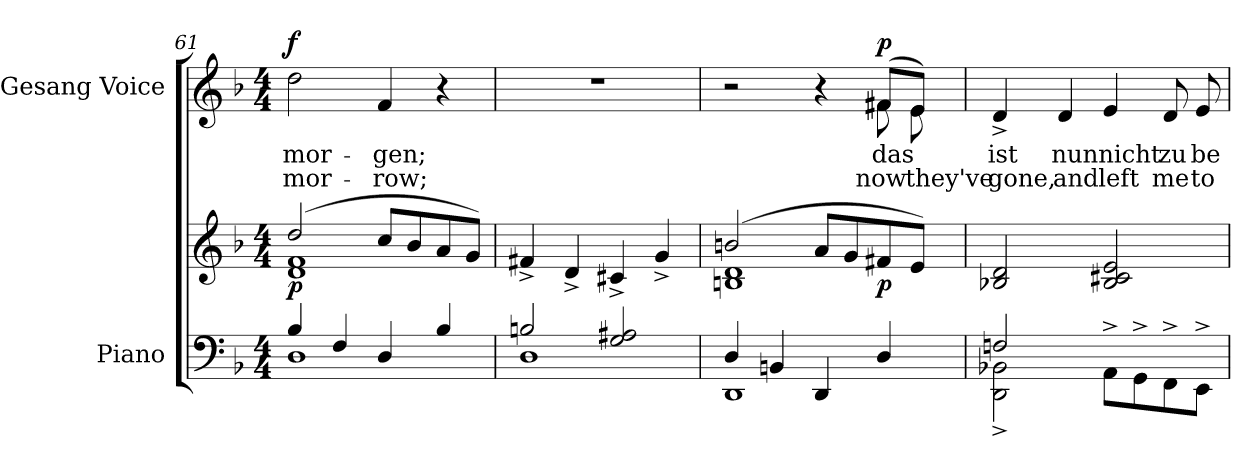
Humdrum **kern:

**kern	**kern	**dynam	**kern	**text	**text	**dynam
*part2	*part2	*part2	*part1	*part1	*part1	*part1
*staff3	*staff2	*staff2/3	*staff1	*staff1	*staff1	*staff1
*I"Piano	*	*	*I"Gesang Voice	*	*	*
*I'Pno	*	*	*	*	*	*
*clefF4	*clefG2	*	*clefG2	*	*	*
*k[b-]	*k[b-]	*	*k[b-]	*	*	*
*M4/4	*M4/4	*	*M4/4	*	*	*
=61	=61	=61	=61	=61	=61	=61
*^	*^	*	*	*	*	*
!	!	!	!	!LO:DY:b	!	!	!	!LO:DY:b
4B-/	1D	(2dd/	1d 1f	p	2dd\	mor-	mor-	f
4F/	.	.	.	.	.	.	.	.
4D/	.	8cc/L	.	.	4f/	-gen;	-row;	.
.	.	8b-/	.	.	.	.	.	.
4B-/	.	8a/	.	.	4r	.	.	.
.	.	8g/J)	.	.	.	.	.	.
*	*	*v	*v	*	*	*	*	*
=62	=62	=62	=62	=62	=62	=62	=62
2Bn/	1D	4f#X^/	.	1r	.	.	.
.	.	4d^/	.	.	.	.	.
2G/ 2A#X/	.	4c#X^/	.	.	.	.	.
.	.	4g^/	.	.	.	.	.
=63	=63	=63	=63	=63	=63	=63	=63
*	*	*^	*	*^	*	*	*
4D/	1DD	(2bn/	1Bn 1d	.	2r	2ryy	.	.	.
4BBn/	.	.	.	.	.	.	.	.	.
4DD/	.	8a/L	.	.	4r	4ryy	.	.	.
.	.	8g/	.	.	.	.	.	.	.
!	!	!	!	!LO:DY:b	!	!	!	!	!LO:DY:b
4D/	.	8f#X/	.	p	(8f#X/L	8f#\	das	now	p
.	.	8e/J)	.	.	8e/J)	8e\	.	they've	.
*	*	*v	*v	*	*	*	*	*	*
*	*	*	*	*v	*v	*	*	*
=64	=64	=64	=64	=64	=64	=64	=64
2Fn/	2DD\^ 2BB-X\^	2B-X/ 2d/	.	4d^>/	ist	gone,	.
.	.	.	.	4d/	nun	and	.
2ryy	8AA^\L	2B-/ 2c#X/ 2e/	.	4e/	nicht	left	.
.	8GG^\	.	.	.	.	.	.
.	8FF^\	.	.	8d/	zu	me	.
.	8EE^\J	.	.	8e/	be-	to	.
*v	*v	*	*	*	*	*	*
=	=	=	=	=	=	=
*-	*-	*-	*-	*-	*-	*-
